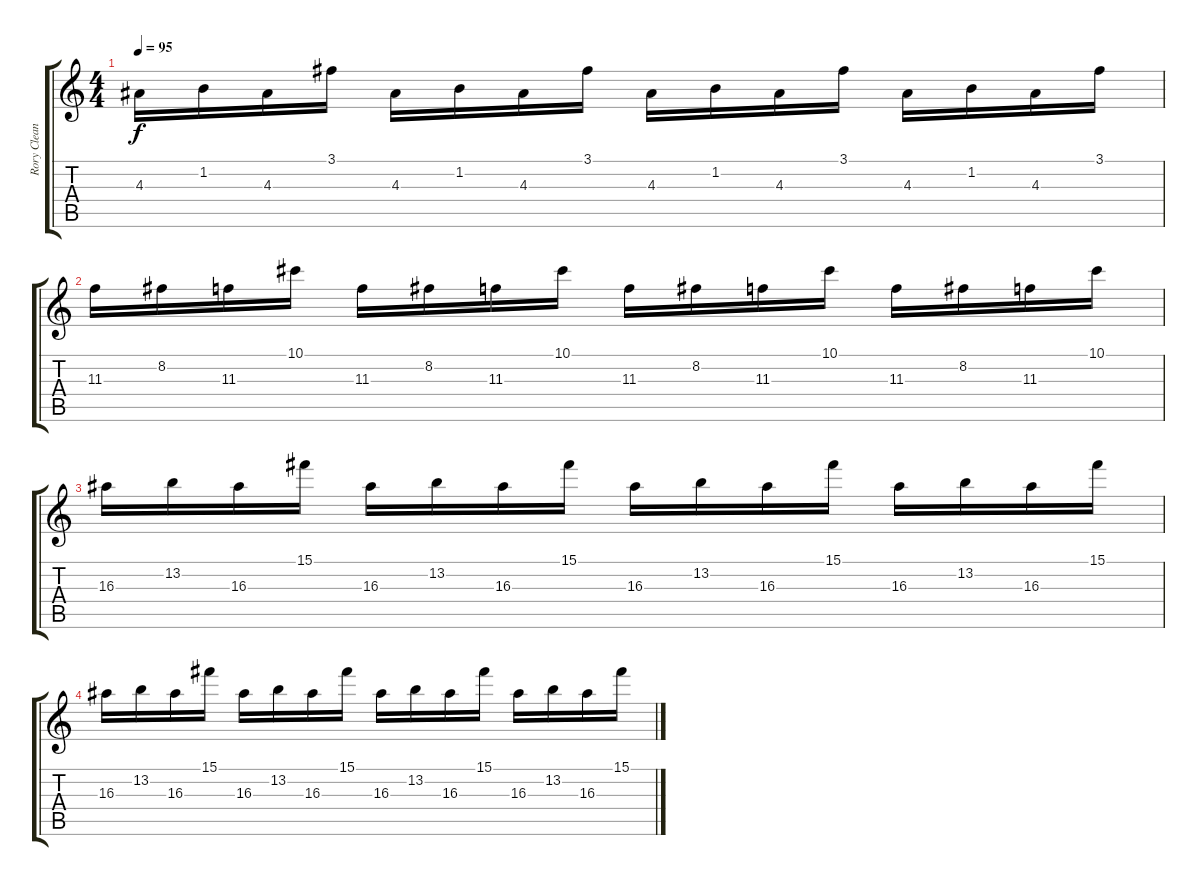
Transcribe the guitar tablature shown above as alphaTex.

\track ("Rory Clean" "Rory Clean") {instrument electricguitarclean}
\staff {score tabs}
\tuning (Eb4 Bb3 Gb3 Db3 Ab2 Db2) {hide}
\ts (4 4)
\tempo 95
\clef g2
\ks c
4.3.16{dy f} 1.2.16 4.3.16 3.1.16 4.3.16 1.2.16 4.3.16 3.1.16 4.3.16 1.2.16 4.3.16 3.1.16 4.3.16 1.2.16 4.3.16 3.1.16 |
11.3.16 8.2.16 11.3.16 10.1.16 11.3.16 8.2.16 11.3.16 10.1.16 11.3.16 8.2.16 11.3.16 10.1.16 11.3.16 8.2.16 11.3.16 10.1.16 |
16.3.16 13.2.16 16.3.16 15.1.16 16.3.16 13.2.16 16.3.16 15.1.16 16.3.16 13.2.16 16.3.16 15.1.16 16.3.16 13.2.16 16.3.16 15.1.16 |
16.3.16 13.2.16 16.3.16 15.1.16 16.3.16 13.2.16 16.3.16 15.1.16 16.3.16 13.2.16 16.3.16 15.1.16 16.3.16 13.2.16 16.3.16 15.1.16
